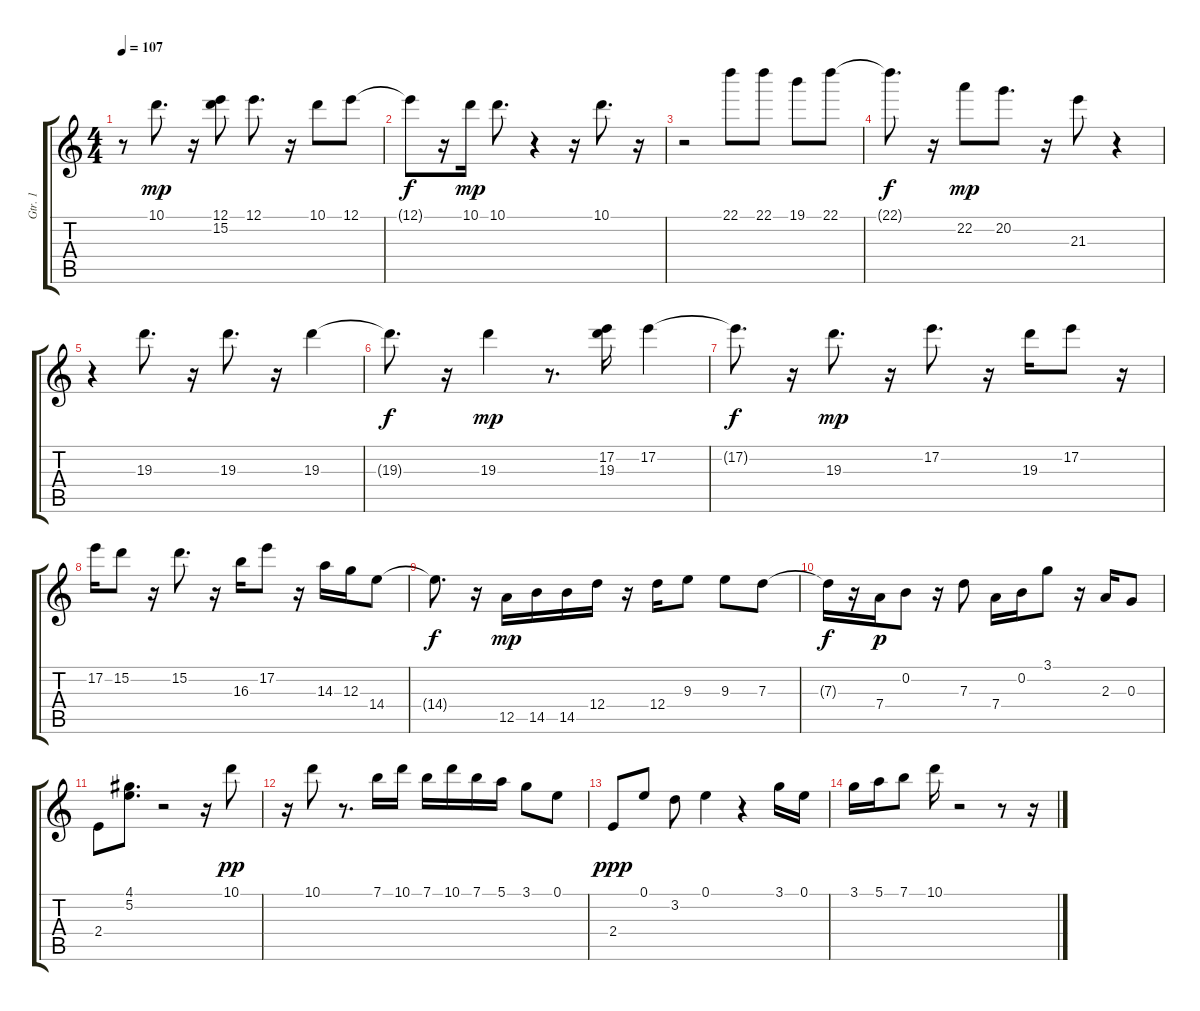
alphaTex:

\track ("Gtr. 1" "Gtr. 1") {instrument electricguitarjazz}
\staff {score tabs}
\tuning (E4 B3 G3 D3 A2 E2) {hide}
\ts (4 4)
\tempo 107
\clef g2
\ks c
r.8{dy f} 10.1.8{d dy mp} r.16 (12.1 15.2).8 12.1.8{d} r.16 10.1.8 12.1.8 |
12.1{t}.8{dy f} r.16 10.1.16{dy mp} 10.1.8{d} r.4 r.16 10.1.8{d} r.16 |
r.2 22.1.8 22.1.8 19.1.8 22.1.8 |
22.1{t}.8{d dy f} r.16 22.2.8{dy mp} 20.2.8{d} r.16 21.3.8 r.4 |
r.4 19.3.8{d} r.16 19.3.8{d} r.16 19.3.4 |
19.3{t}.8{d dy f} r.16 19.3.4{dy mp} r.8{d} (17.2 19.3).16 17.2.4 |
17.2{t}.8{d dy f} r.16 19.3.8{d dy mp} r.16 17.2.8{d} r.16 19.3.16 17.2.8 r.16 |
17.2.16 15.2.8 r.16 15.2.8{d} r.16 16.3.16 17.2.8 r.16 14.3.16 12.3.16 14.4.8 |
14.4{t}.8{d dy f} r.16 12.5.16{dy mp} 14.5.16 14.5.16 12.4.16 r.16 12.4.16 9.3.8 9.3.8 7.3.8 |
7.3{t}.16{dy f} r.16 7.4.16{dy p} 0.2.8 r.16 7.3.8 7.4.16 0.2.16 3.1.8 r.16 2.3.16 0.3.8 |
2.4.8 (4.1 5.2).8{d} r.2 r.16 10.1.8{dy pp} |
r.16 10.1.8 r.8{d} 7.1.16 10.1.16 7.1.16 10.1.16 7.1.16 5.1.16 3.1.8 0.1.8 |
2.4.8{dy ppp} 0.1.8 3.2.8 0.1.4 r.4 3.1.16 0.1.16 |
3.1.16 5.1.16 7.1.8 10.1.16 r.2 r.8 r.16
